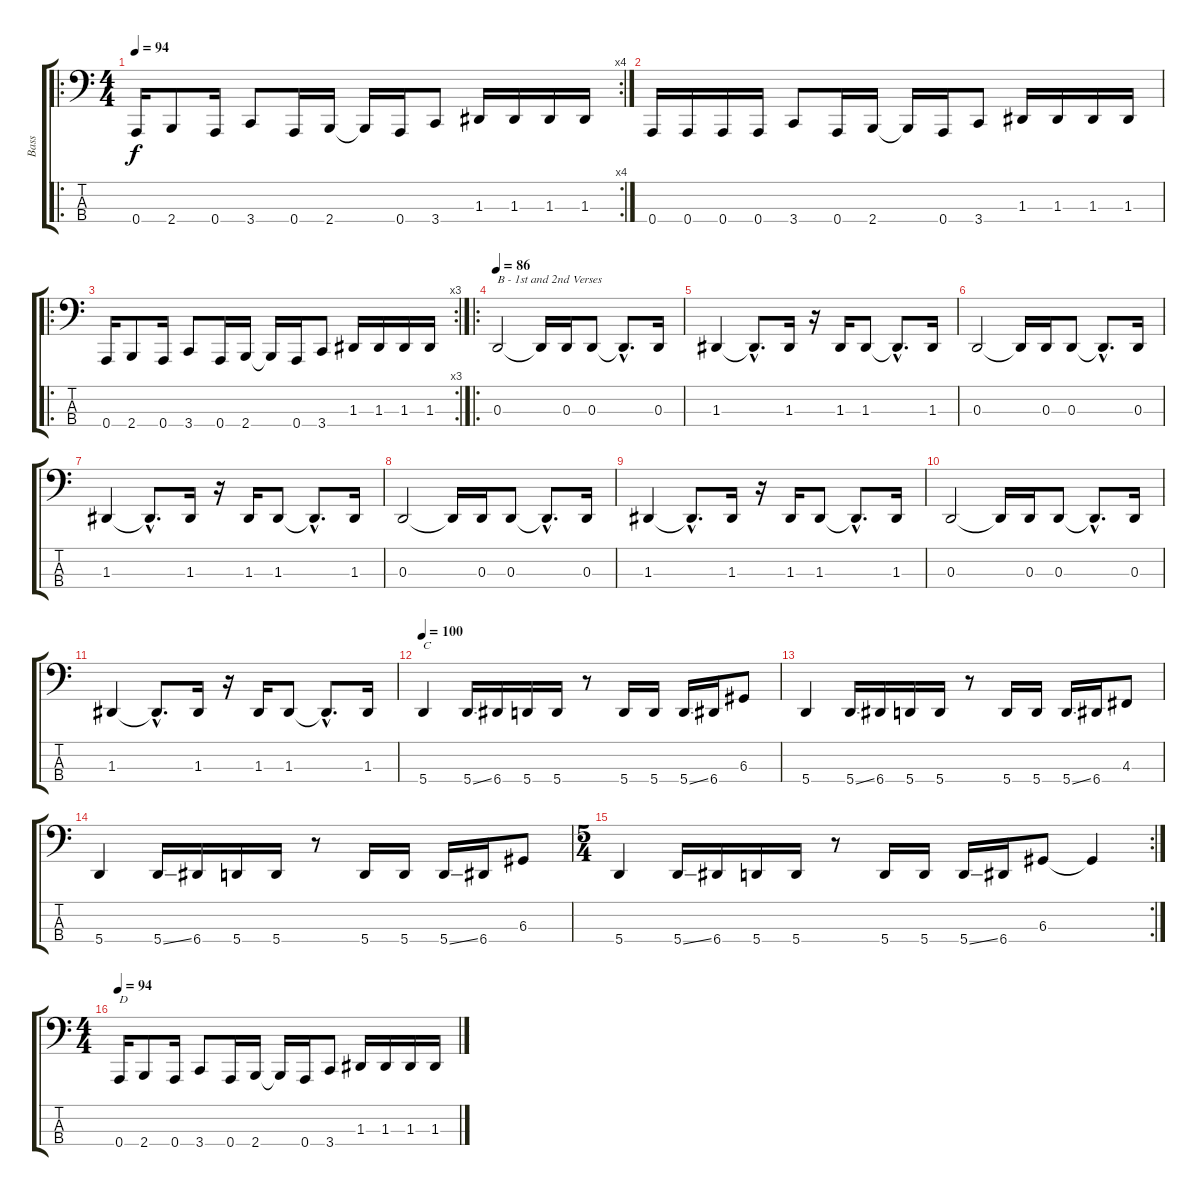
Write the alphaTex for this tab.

\track ("Bass" "Bass") {instrument electricbasspick}
\staff {score tabs}
\tuning (C2 G1 D1 A0) {hide}
\ro
\rc 4
\ts (4 4)
\tempo 94
\clef f4
\ks c
0.4.16{dy f} 2.4.8 0.4.16 3.4.8 0.4.16 2.4.16 2.4{t}.16 0.4.16 3.4.8 1.3.16 1.3.16 1.3.16 1.3.16 |
0.4.16 0.4.16 0.4.16 0.4.16 3.4.8 0.4.16 2.4.16 2.4{t}.16 0.4.16 3.4.8 1.3.16 1.3.16 1.3.16 1.3.16 |
\ro
\rc 3
0.4.16 2.4.8 0.4.16 3.4.8 0.4.16 2.4.16 2.4{t}.16 0.4.16 3.4.8 1.3.16 1.3.16 1.3.16 1.3.16 |
\ro
\tempo 86
0.3.2{txt "B - 1st and 2nd Verses"} 0.3{t}.16 0.3.16 0.3.8 0.3{hac t}.8{d} 0.3.16 |
1.3.4 1.3{hac t}.8{d} 1.3.16 r.16 1.3.16 1.3.8 1.3{hac t}.8{d} 1.3.16 |
0.3.2 0.3{t}.16 0.3.16 0.3.8 0.3{hac t}.8{d} 0.3.16 |
1.3.4 1.3{hac t}.8{d} 1.3.16 r.16 1.3.16 1.3.8 1.3{hac t}.8{d} 1.3.16 |
0.3.2 0.3{t}.16 0.3.16 0.3.8 0.3{hac t}.8{d} 0.3.16 |
1.3.4 1.3{hac t}.8{d} 1.3.16 r.16 1.3.16 1.3.8 1.3{hac t}.8{d} 1.3.16 |
0.3.2 0.3{t}.16 0.3.16 0.3.8 0.3{hac t}.8{d} 0.3.16 |
1.3.4 1.3{hac t}.8{d} 1.3.16 r.16 1.3.16 1.3.8 1.3{hac t}.8{d} 1.3.16 |
\tempo 100
5.4.4{txt "C"} 5.4{ss}.16 6.4.16 5.4.16 5.4.16 r.8 5.4.16 5.4.16 5.4{ss}.16 6.4.16 6.3.8 |
5.4.4 5.4{ss}.16 6.4.16 5.4.16 5.4.16 r.8 5.4.16 5.4.16 5.4{ss}.16 6.4.16 4.3.8 |
5.4.4 5.4{ss}.16 6.4.16 5.4.16 5.4.16 r.8 5.4.16 5.4.16 5.4{ss}.16 6.4.16 6.3.8 |
\rc 2
\ts (5 4)
5.4.4 5.4{ss}.16 6.4.16 5.4.16 5.4.16 r.8 5.4.16 5.4.16 5.4{ss}.16 6.4.16 6.3.8 6.3{t}.4 |
\ts (4 4)
\tempo 94
0.4.16{txt "D"} 2.4.8 0.4.16 3.4.8 0.4.16 2.4.16 2.4{t}.16 0.4.16 3.4.8 1.3.16 1.3.16 1.3.16 1.3.16
